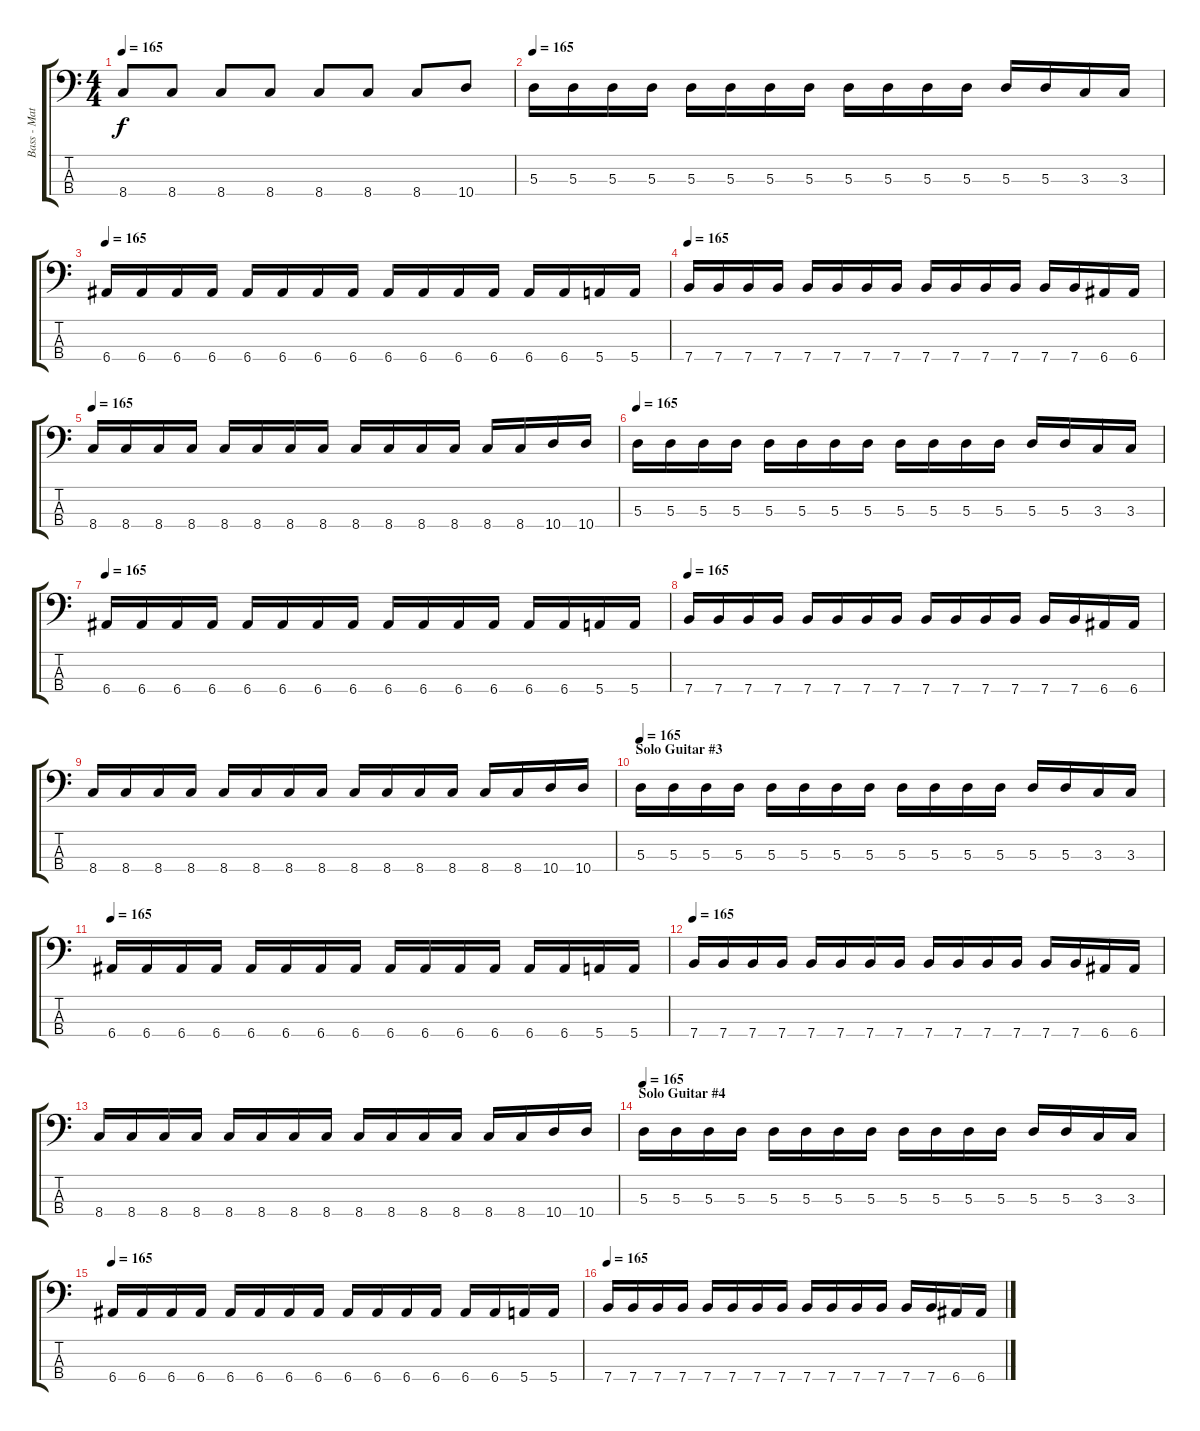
\track ("Bass - Matias" "Bass - Mat") {instrument electricbassfinger}
\staff {score tabs}
\tuning (G2 D2 A1 E1) {hide}
\ts (4 4)
\tempo 165
\clef f4
\ks c
8.4.8{dy f} 8.4.8 8.4.8 8.4.8 8.4.8 8.4.8 8.4.8 10.4.8 |
\tempo 165
5.3.16 5.3.16 5.3.16 5.3.16 5.3.16 5.3.16 5.3.16 5.3.16 5.3.16 5.3.16 5.3.16 5.3.16 5.3.16 5.3.16 3.3.16 3.3.16 |
\tempo 165
6.4.16 6.4.16 6.4.16 6.4.16 6.4.16 6.4.16 6.4.16 6.4.16 6.4.16 6.4.16 6.4.16 6.4.16 6.4.16 6.4.16 5.4.16 5.4.16 |
\tempo 165
7.4.16 7.4.16 7.4.16 7.4.16 7.4.16 7.4.16 7.4.16 7.4.16 7.4.16 7.4.16 7.4.16 7.4.16 7.4.16 7.4.16 6.4.16 6.4.16 |
\tempo 165
8.4.16 8.4.16 8.4.16 8.4.16 8.4.16 8.4.16 8.4.16 8.4.16 8.4.16 8.4.16 8.4.16 8.4.16 8.4.16 8.4.16 10.4.16 10.4.16 |
\tempo 165
5.3.16 5.3.16 5.3.16 5.3.16 5.3.16 5.3.16 5.3.16 5.3.16 5.3.16 5.3.16 5.3.16 5.3.16 5.3.16 5.3.16 3.3.16 3.3.16 |
\tempo 165
6.4.16 6.4.16 6.4.16 6.4.16 6.4.16 6.4.16 6.4.16 6.4.16 6.4.16 6.4.16 6.4.16 6.4.16 6.4.16 6.4.16 5.4.16 5.4.16 |
\tempo 165
7.4.16 7.4.16 7.4.16 7.4.16 7.4.16 7.4.16 7.4.16 7.4.16 7.4.16 7.4.16 7.4.16 7.4.16 7.4.16 7.4.16 6.4.16 6.4.16 |
8.4.16 8.4.16 8.4.16 8.4.16 8.4.16 8.4.16 8.4.16 8.4.16 8.4.16 8.4.16 8.4.16 8.4.16 8.4.16 8.4.16 10.4.16 10.4.16 |
\section ("" "Solo Guitar #3")
\tempo 165
5.3.16 5.3.16 5.3.16 5.3.16 5.3.16 5.3.16 5.3.16 5.3.16 5.3.16 5.3.16 5.3.16 5.3.16 5.3.16 5.3.16 3.3.16 3.3.16 |
\tempo 165
6.4.16 6.4.16 6.4.16 6.4.16 6.4.16 6.4.16 6.4.16 6.4.16 6.4.16 6.4.16 6.4.16 6.4.16 6.4.16 6.4.16 5.4.16 5.4.16 |
\tempo 165
7.4.16 7.4.16 7.4.16 7.4.16 7.4.16 7.4.16 7.4.16 7.4.16 7.4.16 7.4.16 7.4.16 7.4.16 7.4.16 7.4.16 6.4.16 6.4.16 |
8.4.16 8.4.16 8.4.16 8.4.16 8.4.16 8.4.16 8.4.16 8.4.16 8.4.16 8.4.16 8.4.16 8.4.16 8.4.16 8.4.16 10.4.16 10.4.16 |
\section ("" "Solo Guitar #4")
\tempo 165
5.3.16 5.3.16 5.3.16 5.3.16 5.3.16 5.3.16 5.3.16 5.3.16 5.3.16 5.3.16 5.3.16 5.3.16 5.3.16 5.3.16 3.3.16 3.3.16 |
\tempo 165
6.4.16 6.4.16 6.4.16 6.4.16 6.4.16 6.4.16 6.4.16 6.4.16 6.4.16 6.4.16 6.4.16 6.4.16 6.4.16 6.4.16 5.4.16 5.4.16 |
\tempo 165
7.4.16 7.4.16 7.4.16 7.4.16 7.4.16 7.4.16 7.4.16 7.4.16 7.4.16 7.4.16 7.4.16 7.4.16 7.4.16 7.4.16 6.4.16 6.4.16
